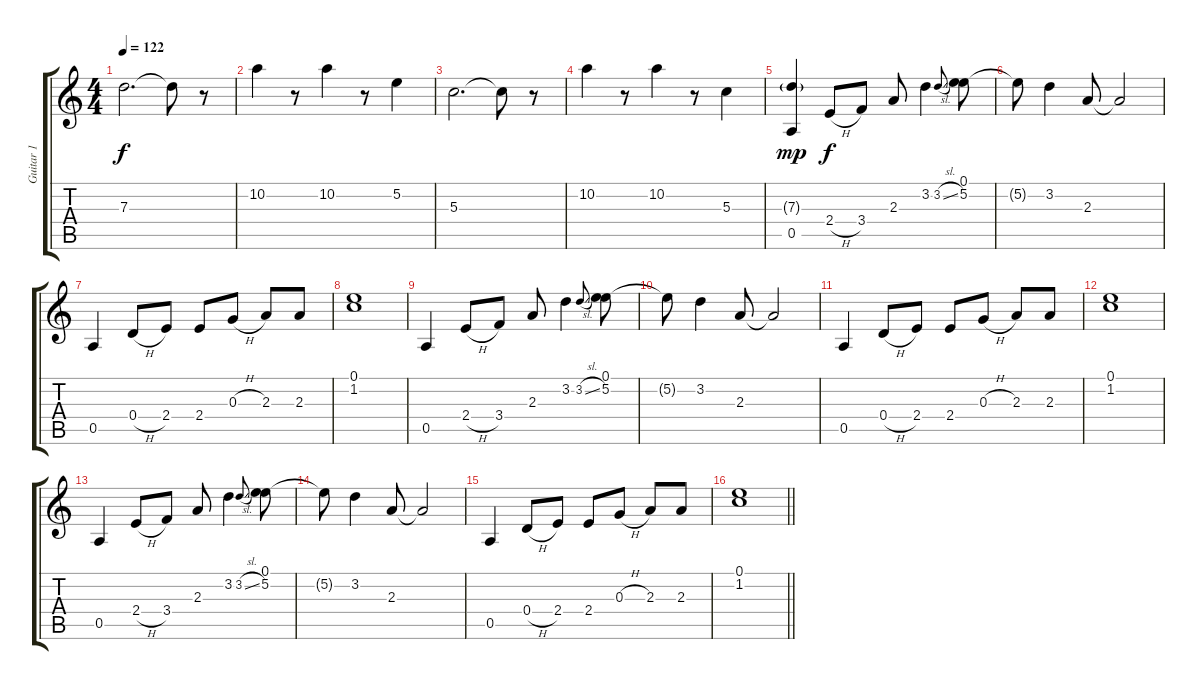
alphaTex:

\track ("Guitar 1" "Guitar 1") {instrument distortionguitar}
\staff {score tabs}
\tuning (E4 B3 G3 D3 A2 E2) {hide}
\ts (4 4)
\tempo 122
\clef g2
\ks c
7.3.2{d dy f} 7.3{t}.8 r.8 |
10.2.4 r.8 10.2.4 r.8 5.2.4 |
5.3.2{d} 5.3{t}.8 r.8 |
10.2.4 r.8 10.2.4 r.8 5.3.4 |
(7.3{g} 0.5).4{dy mp volume 12 instrument electricguitarclean} 2.4{h}.8{dy f} 3.4.8 2.3.8 3.2.4 3.2{sl}.8{gr onbeat} (0.1 5.2).8 |
5.2{t}.8 3.2.4 2.3.8 2.3{t}.2 |
0.5.4 0.4{h}.8 2.4.8 2.4.8 0.3{h}.8 2.3.8 2.3.8 |
(0.1 1.2).1 |
0.5.4 2.4{h}.8 3.4.8 2.3.8 3.2.4 3.2{sl}.8{gr onbeat} (0.1 5.2).8 |
5.2{t}.8 3.2.4 2.3.8 2.3{t}.2 |
0.5.4 0.4{h}.8 2.4.8 2.4.8 0.3{h}.8 2.3.8 2.3.8 |
(0.1 1.2).1 |
0.5.4 2.4{h}.8 3.4.8 2.3.8 3.2.4 3.2{sl}.8{gr onbeat} (0.1 5.2).8 |
5.2{t}.8 3.2.4 2.3.8 2.3{t}.2 |
0.5.4 0.4{h}.8 2.4.8 2.4.8 0.3{h}.8 2.3.8 2.3.8 |
\barLineRight lightlight
(0.1 1.2).1
